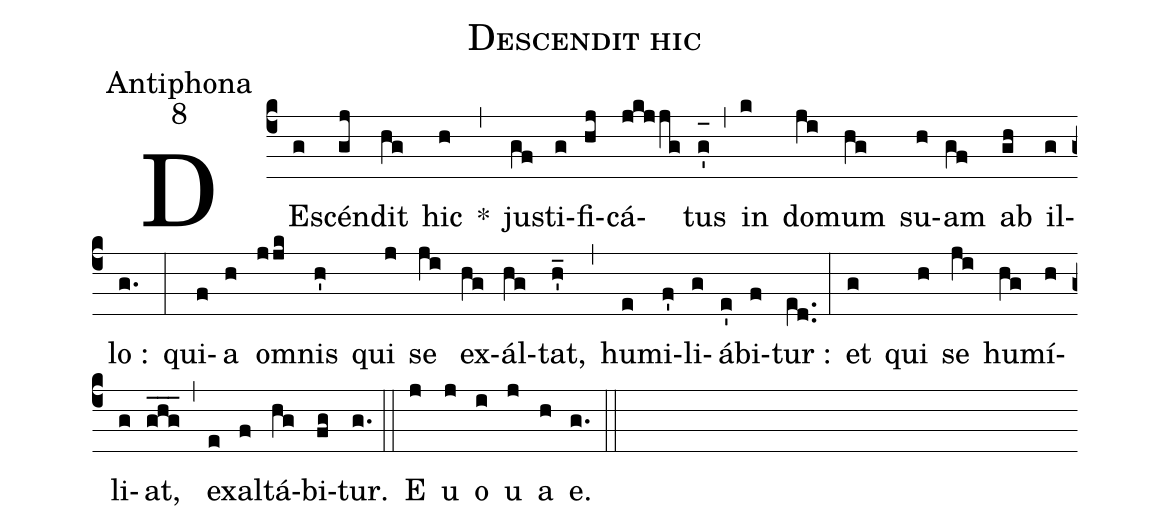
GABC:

name:Descendit hic;
office-part:Antiphona;
mode:8;
%%
(c4) DE(g)scén(gj)dit(hg) hic(h) *(,) ju(gf)sti(g)fi(hj)cá(jkjjg)tus(g'_[oh:h]) (,) in(k) do(ji)mum(hg) su(h)am(gf) ab(gh) il(g)lo :(g.) (:) qui(f)a(h) o(jjk)mnis(h') qui(j) se(ji) ex(hg)ál(hg)tat,(h'_) (,) hu(e)mi(f')li(g)á(e')bi(f)tur :(e[ll:1]d..) (:) et(g) qui(h) se(ji) hu(hg)mí(h)li(g)at,(ghg___) (,) ex(e)al(f)tá(hg)bi(fg)tur.(g.) (::) <eu>E(j) u(j) o(i) u(j) a(h) e.</eu>(g.) (::)
